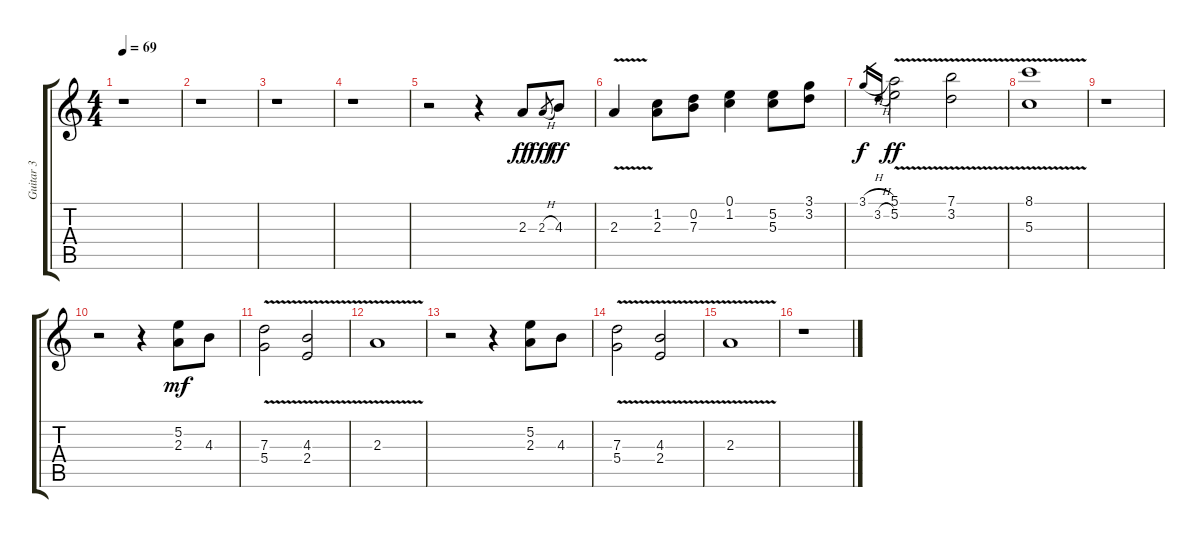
\track ("Guitar 3" "Guitar 3") {instrument distortionguitar}
\staff {score tabs}
\tuning (E4 B3 G3 D3 A2 E2) {hide}
\ts (4 4)
\tempo 69
\clef g2
\ks c
r.1{dy mf} |
r.1 |
r.1 |
r.1 |
r.2 r.4 2.3.8{dy ff} 2.3{h}.8{gr dy fff} 4.3.8{dy ff} |
2.3{v}.4 (1.2 2.3).8 (0.2 7.3).8 (0.1 1.2).4 (5.2 5.3).8 (3.1 3.2).8 |
3.1{h}.16{gr dy f} 3.2{h}.16{gr} (5.1{v} 5.2{v}).2{dy ff} (7.1{v} 3.2{v}).2 |
(8.1{v} 5.3{v}).1 |
r.1 |
r.2 r.4 (5.2 2.3).8{dy mf} 4.3.8 |
(7.3{v} 5.4{v}).2 (4.3{v} 2.4{v}).2 |
2.3{v}.1 |
r.2 r.4 (5.2 2.3).8 4.3.8 |
(7.3{v} 5.4{v}).2 (4.3{v} 2.4{v}).2 |
2.3{v}.1 |
r.1
